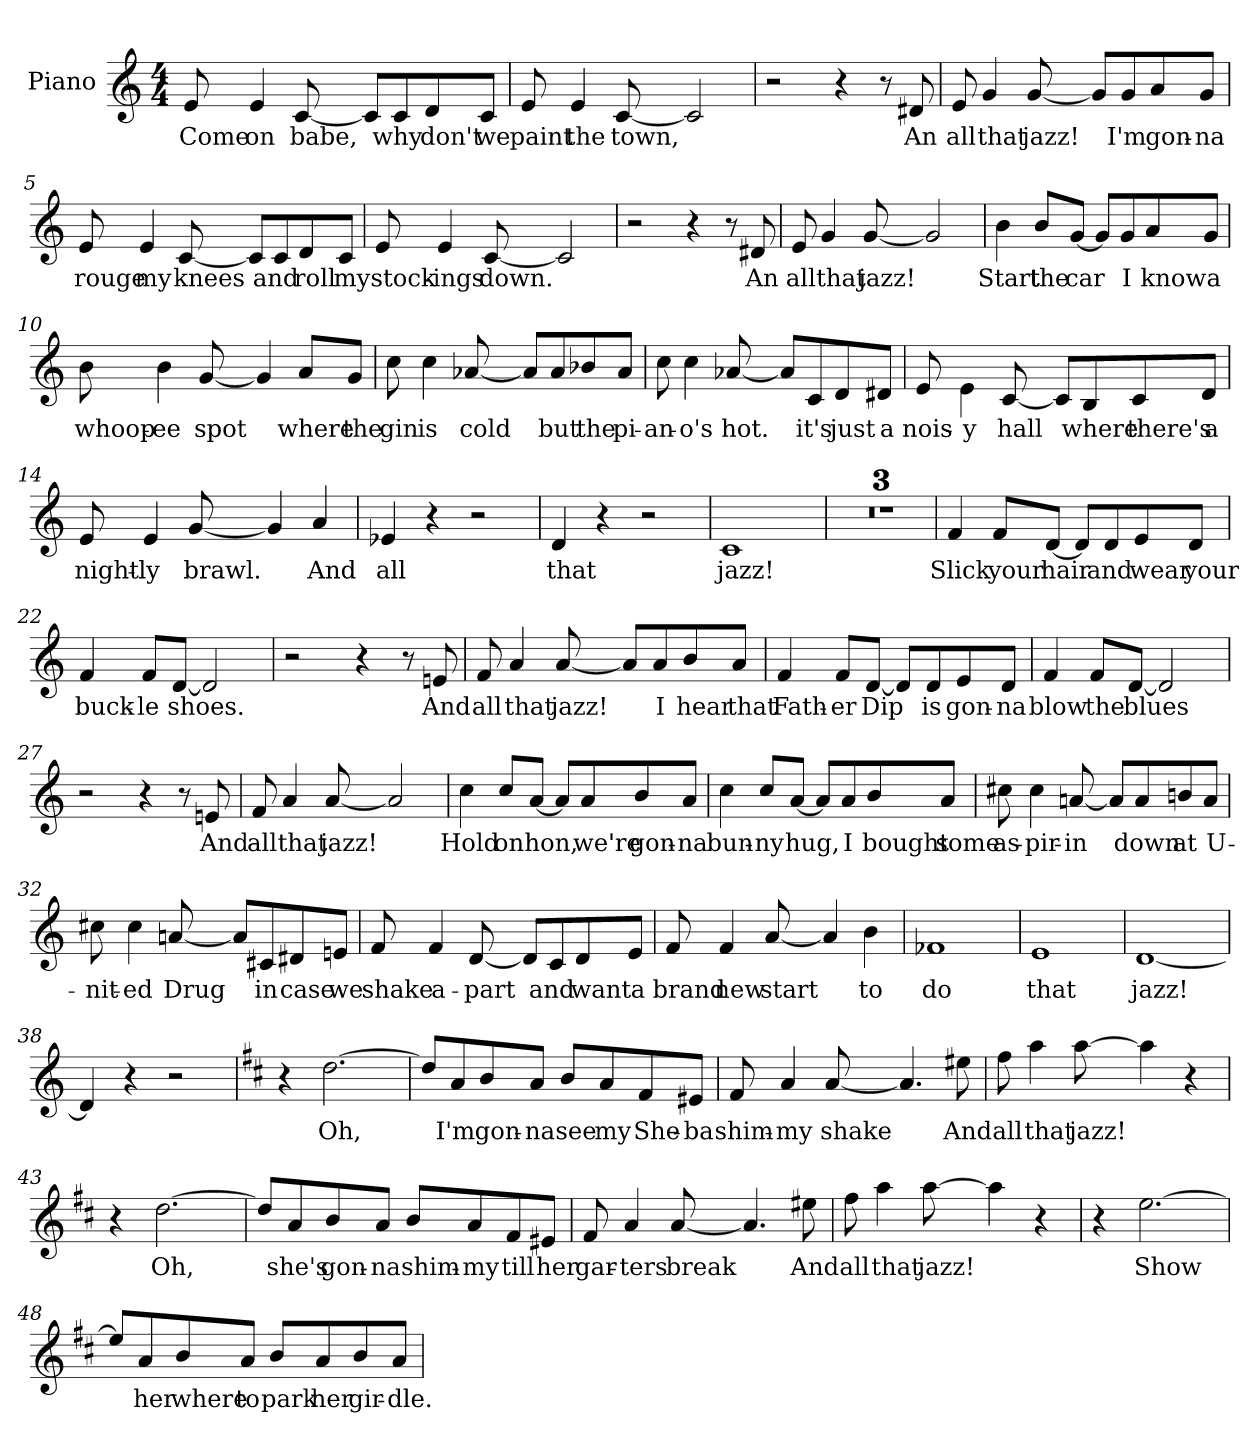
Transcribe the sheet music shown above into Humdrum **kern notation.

**kern	**text
*part1	*part1
*staff1	*staff1
*I"Piano	*
*I'Pno.	*
*clefG2	*
*k[]	*
*C:	*
*M4/4	*
=1	=1
8e/	Come
4e/	on
[8c/	babe,
8c/L]	.
8c/	why
8d/	don't
8c/J	we
=2	=2
8e/	paint
4e/	the
[8c/	town,
2c/]	.
=3	=3
2r	.
4r	.
8r	.
8d#X/	An
=4	=4
8e/	all
4g/	that
[8g/	jazz!
8g/L]	.
8g/	I'm
8a/	gon-
8g/J	-na
!!LO:LB:g=z
=5	=5
8e/	rouge
4e/	my
[8c/	knees
8c/L]	.
8c/	and
8d/	roll
8c/J	my
=6	=6
8e/	stock-
4e/	-ings
[8c/	down.
2c/]	.
=7	=7
2r	.
4r	.
8r	.
8d#X/	An
=8	=8
8e/	all
4g/	that
[8g/	jazz!
2g/]	.
!!LO:LB:g=z
=9	=9
4b\	Start
8b/L	the
[8g/J	car
8g/L]	.
8g/	I
8a/	know
8g/J	a
=10	=10
8b\	whoop-
4b\	-ee
[8g/	spot
4g/]	.
8a/L	where
8g/J	the
!!LO:LB:g=z
=11	=11
8cc\	gin
4cc\	is
[8a-X/	cold
8a-/L]	.
8a-/	but
8b-X/	the
8a-/J	pi-
=12	=12
8cc\	-an-
4cc\	-o's
[8a-X/	hot.
8a-/L]	.
8c/	it's
8d/	just
8d#X/J	a
!!LO:LB:g=z
=13	=13
8e/	nois-
4e\	-y
[8c/	hall
8c/L]	.
8B/	where
8c/	there's
8d/J	a
=14	=14
8e/	night-
4e/	-ly
[8g/	brawl.
4g/]	.
4a/	And
=15	=15
4e-X/	all
4r	.
2r	.
=16	=16
4d/	that
4r	.
2r	.
=17	=17
1c	jazz!
!!LO:LB:g=z
=18	=18
1r	.
=19	=19
*k[b-e-a-d-g-]	*
*D-:	*
1r	.
=20	=20
1r	.
=21	=21
4f/	Slick
8f/L	your
[8d-/J	hair
8d-/L]	.
8d-/	and
8e-/	wear
8d-/J	your
=22	=22
4f/	buck-
8f/L	-le
[8d-/J	shoes.
2d-/]	.
=23	=23
2r	.
4r	.
8r	.
8en/	And
!!LO:LB:g=z
=24	=24
8f/	all
4a-/	that
[8a-/	jazz!
8a-/L]	.
8a-/	I
8b-/	hear
8a-/J	that
=25	=25
4f/	Fath-
8f/L	-er
[8d-/J	Dip
8d-/L]	.
8d-/	is
8e-/	gon-
8d-/J	-na
=26	=26
4f/	blow
8f/L	the
[8d-/J	blues
2d-/]	.
!!LO:LB:g=z
=27	=27
2r	.
4r	.
8r	.
8en/	And
=28	=28
8f/	all
4a-/	that
[8a-/	jazz!
2a-/]	.
=29	=29
4cc\	Hold
8cc/L	on
[8a-/J	hon,
8a-/L]	.
8a-/	we're
8b-/	gon-
8a-/J	-na
!!LO:PB:g=z
=30	=30
4cc\	bun-
8cc/L	-ny
[8a-/J	hug,
8a-/L]	.
8a-/	I
8b-/	bought
8a-/J	some
=31	=31
8cc#X\	as-
4cc#\	-pir-
[8an/	-in
8a/L]	.
8a/	down
8bn/	at
8a/J	U-
=32	=32
8cc#X\	-nit-
4cc#\	-ed
[8an/	Drug
8a/L]	.
8c#X/	in
8d#X/	case
8en/J	we
!!LO:LB:g=z
=33	=33
8f/	shake
4f/	a-
[8d-/	-part
8d-/L]	.
8c/	and
8d-/	want
8e-/J	a
=34	=34
8f/	brand
4f/	new
[8a-/	start
4a-/]	.
4b-\	to
=35	=35
1f-X	do
=36	=36
1e-	that
=37	=37
[1d-	jazz!
!!LO:LB:g=z
=38	=38
4d-/]	.
4r	.
2r	.
=39	=39
*k[f#c#]	*
*D:	*
4r	.
[2.dd\	Oh,
=40	=40
8dd/L]	.
8a/	I'm
8b/	gon-
8a/J	-na
8b/L	see
8a/	my
8f#/	She-
8e#X/J	-ba
=41	=41
8f#/	shim-
4a/	-my
[8a/	shake
4.a/]	.
8ee#X\	And
!!LO:LB:g=z
=42	=42
8ff#\	all
4aa\	that
[8aa\	jazz!
4aa\]	.
4r	.
=43	=43
4r	.
[2.dd\	Oh,
=44	=44
8dd/L]	.
8a/	she's
8b/	gon-
8a/J	-na
8b/L	shim-
8a/	-my
8f#/	till
8e#X/J	her
=45	=45
8f#/	gar-
4a/	-ters
[8a/	break
4.a/]	.
8ee#X\	And
!!LO:LB:g=z
=46	=46
8ff#\	all
4aa\	that
[8aa\	jazz!
4aa\]	.
4r	.
=47	=47
4r	.
[2.ee\	Show
=48	=48
8ee/L]	.
8a/	her
8b/	where
8a/J	to
8b/L	park
8a/	her
8b/	gir-
8a/J	-dle.
=	=
*-	*-
